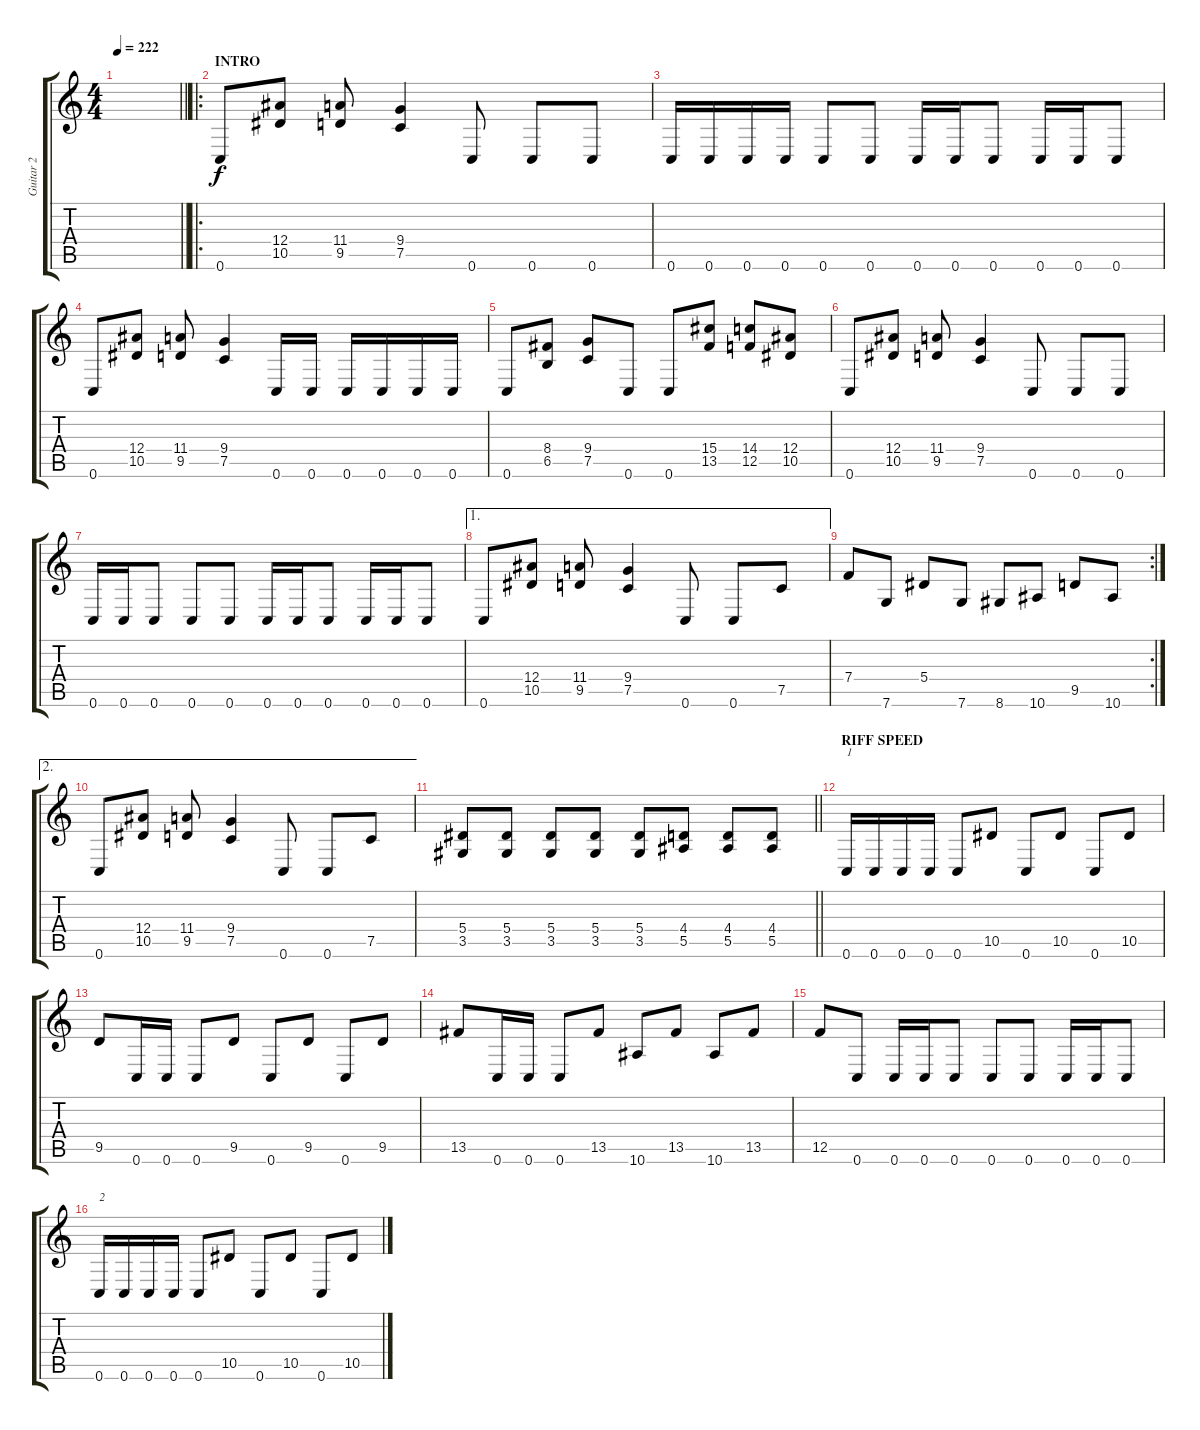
\track ("Guitar 2" "Guitar 2") {instrument distortionguitar}
\staff {score tabs}
\tuning (C4 G3 Eb3 Bb2 F2 C2) {hide}
\ts (4 4)
\tempo 222
\clef g2
\barLineRight lightlight
\ks c
|
\ro
\section ("" "INTRO")
0.6.8 (12.4 10.5).8 (11.4 9.5).8 (9.4 7.5).4 0.6.8 0.6.8 0.6.8 |
0.6.16 0.6.16 0.6.16 0.6.16 0.6.8 0.6.8 0.6.16 0.6.16 0.6.8 0.6.16 0.6.16 0.6.8 |
0.6.8 (12.4 10.5).8 (11.4 9.5).8 (9.4 7.5).4 0.6.16 0.6.16 0.6.16 0.6.16 0.6.16 0.6.16 |
0.6.8 (8.4 6.5).8 (9.4 7.5).8 0.6.8 0.6.8 (15.4 13.5).8 (14.4 12.5).8 (12.4 10.5).8 |
0.6.8 (12.4 10.5).8 (11.4 9.5).8 (9.4 7.5).4 0.6.8 0.6.8 0.6.8 |
0.6.16 0.6.16 0.6.8 0.6.8 0.6.8 0.6.16 0.6.16 0.6.8 0.6.16 0.6.16 0.6.8 |
\ae 1
0.6.8 (12.4 10.5).8 (11.4 9.5).8 (9.4 7.5).4 0.6.8 0.6.8 7.5.8 |
\rc 2
7.4.8 7.6.8 5.4.8 7.6.8 8.6.8 10.6.8 9.5.8 10.6.8 |
\ae 2
0.6.8 (12.4 10.5).8 (11.4 9.5).8 (9.4 7.5).4 0.6.8 0.6.8 7.5.8 |
\barLineRight lightlight
(5.4 3.5).8 (5.4 3.5).8 (5.4 3.5).8 (5.4 3.5).8 (5.4 3.5).8 (4.4 5.5).8 (4.4 5.5).8 (4.4 5.5).8 |
\section ("" "RIFF SPEED")
0.6.16{txt "1"} 0.6.16 0.6.16 0.6.16 0.6.8 10.5.8 0.6.8 10.5.8 0.6.8 10.5.8 |
9.5.8 0.6.16 0.6.16 0.6.8 9.5.8 0.6.8 9.5.8 0.6.8 9.5.8 |
13.5.8 0.6.16 0.6.16 0.6.8 13.5.8 10.6.8 13.5.8 10.6.8 13.5.8 |
12.5.8 0.6.8 0.6.16 0.6.16 0.6.8 0.6.8 0.6.8 0.6.16 0.6.16 0.6.8 |
0.6.16{txt "2"} 0.6.16 0.6.16 0.6.16 0.6.8 10.5.8 0.6.8 10.5.8 0.6.8 10.5.8
